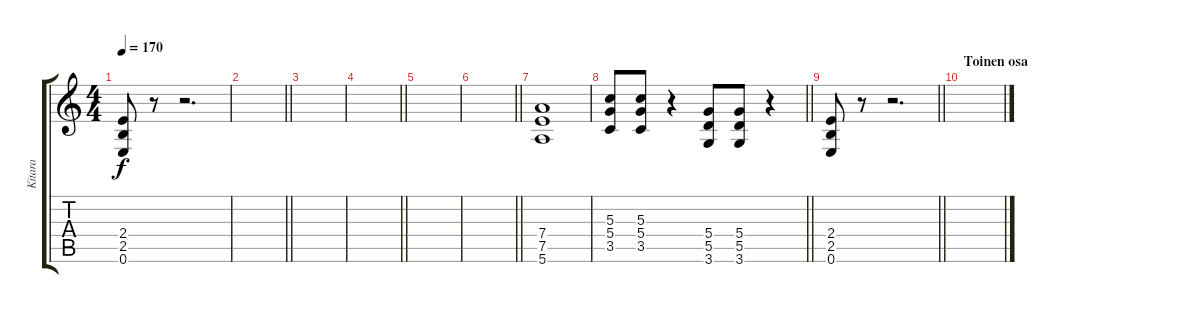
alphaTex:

\track ("Kitara" "Kitara") {instrument electricguitarjazz}
\staff {score tabs}
\tuning (E4 B3 G3 D3 A2 E2) {hide}
\ts (4 4)
\tempo 170
\clef g2
\ks c
(2.4 2.5 0.6).8{dy f} r.8 r.2{d} |
\barLineRight lightlight
|
|
\barLineRight lightlight
|
|
\barLineRight lightlight
|
(7.4 7.5 5.6).1{instrument overdrivenguitar} |
\barLineRight lightlight
(5.3 5.4 3.5).8 (5.3 5.4 3.5).8 r.4 (5.4 5.5 3.6).8 (5.4 5.5 3.6).8 r.4 |
\barLineRight lightlight
(2.4 2.5 0.6).8 r.8 r.2{d} |
\section ("" "Toinen osa")
